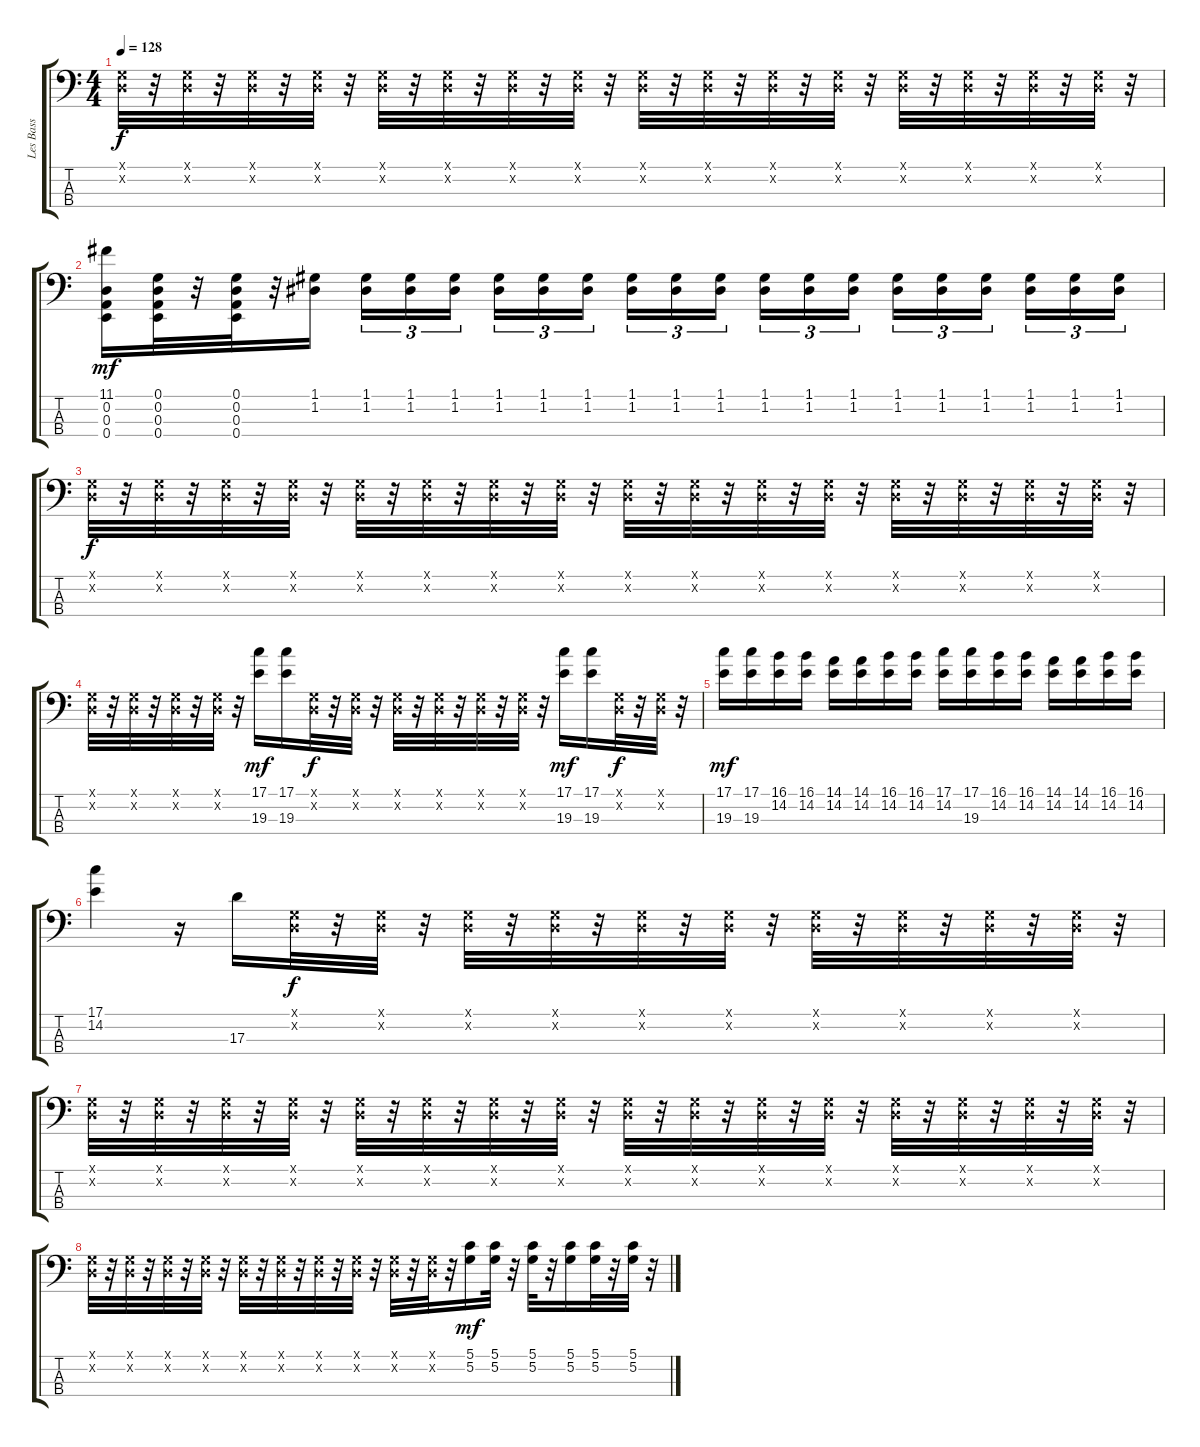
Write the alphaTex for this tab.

\track ("Les Bass" "Les Bass") {instrument slapbass1}
\staff {score tabs}
\tuning (G2 D2 A1 E1) {hide}
\ts (4 4)
\tempo 128
\clef f4
\ks c
(0.1{x} 0.2{x}).32{dy f} r.32 (0.1{x} 0.2{x}).32 r.32 (0.1{x} 0.2{x}).32 r.32 (0.1{x} 0.2{x}).32 r.32 (0.1{x} 0.2{x}).32 r.32 (0.1{x} 0.2{x}).32 r.32 (0.1{x} 0.2{x}).32 r.32 (0.1{x} 0.2{x}).32 r.32 (0.1{x} 0.2{x}).32 r.32 (0.1{x} 0.2{x}).32 r.32 (0.1{x} 0.2{x}).32 r.32 (0.1{x} 0.2{x}).32 r.32 (0.1{x} 0.2{x}).32 r.32 (0.1{x} 0.2{x}).32 r.32 (0.1{x} 0.2{x}).32 r.32 (0.1{x} 0.2{x}).32 r.32 |
(11.1 0.2 0.3 0.4).16{dy mf} (0.1 0.2 0.3 0.4).32 r.32 (0.1 0.2 0.3 0.4).32 r.32 (1.1 1.2).16 (1.1 1.2).16{tu (3 2)} (1.1 1.2).16{tu (3 2)} (1.1 1.2).16{tu (3 2)} (1.1 1.2).16{tu (3 2)} (1.1 1.2).16{tu (3 2)} (1.1 1.2).16{tu (3 2)} (1.1 1.2).16{tu (3 2)} (1.1 1.2).16{tu (3 2)} (1.1 1.2).16{tu (3 2)} (1.1 1.2).16{tu (3 2)} (1.1 1.2).16{tu (3 2)} (1.1 1.2).16{tu (3 2)} (1.1 1.2).16{tu (3 2)} (1.1 1.2).16{tu (3 2)} (1.1 1.2).16{tu (3 2)} (1.1 1.2).16{tu (3 2)} (1.1 1.2).16{tu (3 2)} (1.1 1.2).16{tu (3 2)} |
(0.1{x} 0.2{x}).32{dy f} r.32 (0.1{x} 0.2{x}).32 r.32 (0.1{x} 0.2{x}).32 r.32 (0.1{x} 0.2{x}).32 r.32 (0.1{x} 0.2{x}).32 r.32 (0.1{x} 0.2{x}).32 r.32 (0.1{x} 0.2{x}).32 r.32 (0.1{x} 0.2{x}).32 r.32 (0.1{x} 0.2{x}).32 r.32 (0.1{x} 0.2{x}).32 r.32 (0.1{x} 0.2{x}).32 r.32 (0.1{x} 0.2{x}).32 r.32 (0.1{x} 0.2{x}).32 r.32 (0.1{x} 0.2{x}).32 r.32 (0.1{x} 0.2{x}).32 r.32 (0.1{x} 0.2{x}).32 r.32 |
(0.1{x} 0.2{x}).32 r.32 (0.1{x} 0.2{x}).32 r.32 (0.1{x} 0.2{x}).32 r.32 (0.1{x} 0.2{x}).32 r.32 (17.1 19.3).16{dy mf} (17.1 19.3).16 (0.1{x} 0.2{x}).32{dy f} r.32 (0.1{x} 0.2{x}).32 r.32 (0.1{x} 0.2{x}).32 r.32 (0.1{x} 0.2{x}).32 r.32 (0.1{x} 0.2{x}).32 r.32 (0.1{x} 0.2{x}).32 r.32 (17.1 19.3).16{dy mf} (17.1 19.3).16 (0.1{x} 0.2{x}).32{dy f} r.32 (0.1{x} 0.2{x}).32 r.32 |
(17.1 19.3).16{dy mf} (17.1 19.3).16 (16.1 14.2).16 (16.1 14.2).16 (14.1 14.2).16 (14.1 14.2).16 (16.1 14.2).16 (16.1 14.2).16 (17.1 14.2).16 (17.1 19.3).16 (16.1 14.2).16 (16.1 14.2).16 (14.1 14.2).16 (14.1 14.2).16 (16.1 14.2).16 (16.1 14.2).16 |
(17.1 14.2).4 r.16 17.3.16 (0.1{x} 0.2{x}).32{dy f} r.32 (0.1{x} 0.2{x}).32 r.32 (0.1{x} 0.2{x}).32 r.32 (0.1{x} 0.2{x}).32 r.32 (0.1{x} 0.2{x}).32 r.32 (0.1{x} 0.2{x}).32 r.32 (0.1{x} 0.2{x}).32 r.32 (0.1{x} 0.2{x}).32 r.32 (0.1{x} 0.2{x}).32 r.32 (0.1{x} 0.2{x}).32 r.32 |
(0.1{x} 0.2{x}).32 r.32 (0.1{x} 0.2{x}).32 r.32 (0.1{x} 0.2{x}).32 r.32 (0.1{x} 0.2{x}).32 r.32 (0.1{x} 0.2{x}).32 r.32 (0.1{x} 0.2{x}).32 r.32 (0.1{x} 0.2{x}).32 r.32 (0.1{x} 0.2{x}).32 r.32 (0.1{x} 0.2{x}).32 r.32 (0.1{x} 0.2{x}).32 r.32 (0.1{x} 0.2{x}).32 r.32 (0.1{x} 0.2{x}).32 r.32 (0.1{x} 0.2{x}).32 r.32 (0.1{x} 0.2{x}).32 r.32 (0.1{x} 0.2{x}).32 r.32 (0.1{x} 0.2{x}).32 r.32 |
(0.1{x} 0.2{x}).32 r.32 (0.1{x} 0.2{x}).32 r.32 (0.1{x} 0.2{x}).32 r.32 (0.1{x} 0.2{x}).32 r.32 (0.1{x} 0.2{x}).32 r.32 (0.1{x} 0.2{x}).32 r.32 (0.1{x} 0.2{x}).32 r.32 (0.1{x} 0.2{x}).32 r.32 (0.1{x} 0.2{x}).32 r.32 (0.1{x} 0.2{x}).32 r.32 (5.1 5.2).16{dy mf} (5.1 5.2).32 r.32 (5.1 5.2).32 r.32 (5.1 5.2).16 (5.1 5.2).32 r.32 (5.1 5.2).32 r.32
